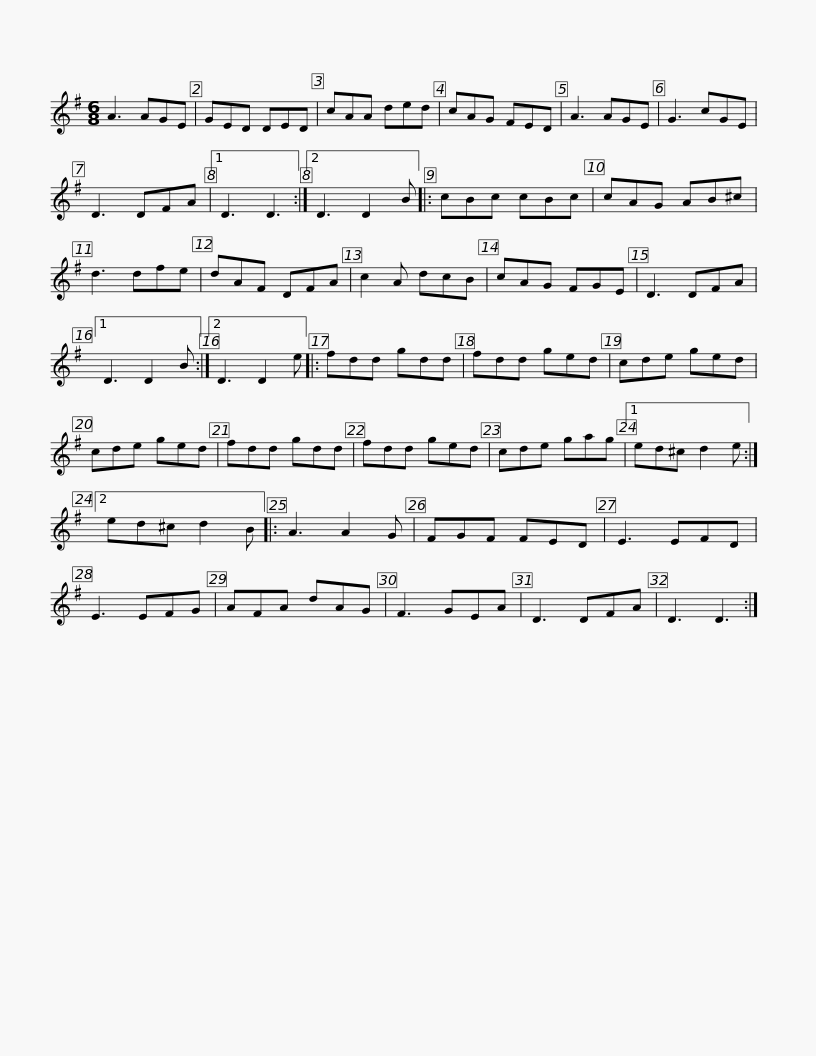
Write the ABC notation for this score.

X:1
L:1/8
M:6/8
I:linebreak $
K:G
V:1 treble
V:1
 A3 AGE | GED DED | cAA ded | cAG FED | A3 AGE | %5
 G3 cGE | D3 DFA |1 D3 D3 :|2 D3 D2 B |:$ cBc cBc | %10
 cAG AB^c | d3 dfe | dAF DFA | c2 A dcB | cAG FGE | %15
 D3 DFA |1 D3 D2 B :|2$ D3 D2 e |: fdd gdd | fdd ged | %20
 cde ged | cde ged | fdd gdd | fdd ged | cde gag |1$ %25
 ed^c d2 e :|2 ed^c d2 B |: A3 A2 G | FGF FED | E3 EFD | %30
 E3 EFG | AFA dAG | F3 GEA |$ D3 DFA | D3 D3 :| %35
